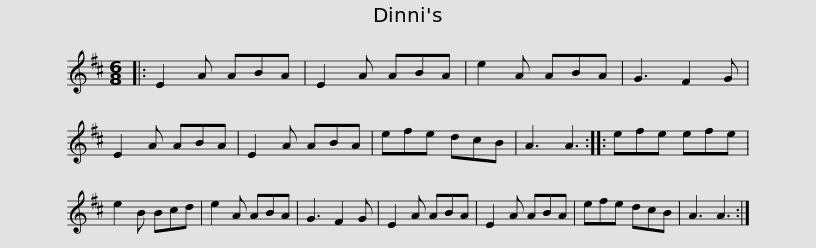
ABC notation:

X:1
L:1/8
M:6/8
I:linebreak $
K:D
V:1 treble
V:1
|: E2 A ABA | E2 A ABA | e2 A ABA | G3 F2 G | E2 A ABA | %5
 E2 A ABA | efe dcB | A3 A3 ::$ efe efe | e2 B Bcd | %10
 e2 A ABA | G3 F2 G | E2 A ABA | E2 A ABA | efe dcB | %15
 A3 A3 :| %16
